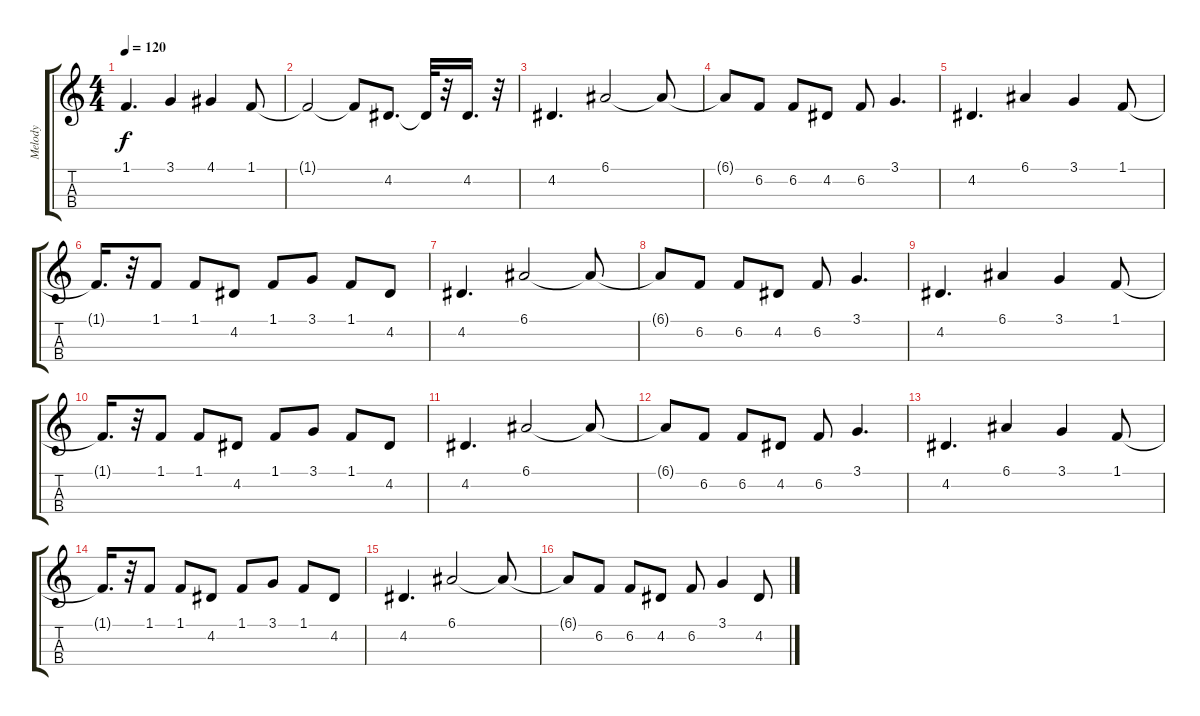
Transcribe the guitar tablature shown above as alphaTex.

\track ("Melody" "Melody") {instrument flute}
\staff {score tabs}
\tuning (E4 B3 G3 D3) {hide}
\ts (4 4)
\tempo 120
\clef g2
\ks c
1.1{t}.4{d dy f} 3.1.4 4.1.4 1.1.8 |
1.1{t}.2 1.1{t}.8 4.2.8{d} 4.2{t}.32 r.32 4.2.16{d} r.32 |
4.2.4{d} 6.1.2 6.1{t}.8 |
6.1{t}.8 6.2.8 6.2.8 4.2.8 6.2.8 3.1.4{d} |
4.2.4{d} 6.1.4 3.1.4 1.1.8 |
1.1{t}.16{d} r.32 1.1.8 1.1.8 4.2.8 1.1.8 3.1.8 1.1.8 4.2.8 |
4.2.4{d} 6.1.2 6.1{t}.8 |
6.1{t}.8 6.2.8 6.2.8 4.2.8 6.2.8 3.1.4{d} |
4.2.4{d} 6.1.4 3.1.4 1.1.8 |
1.1{t}.16{d} r.32 1.1.8 1.1.8 4.2.8 1.1.8 3.1.8 1.1.8 4.2.8 |
4.2.4{d} 6.1.2 6.1{t}.8 |
6.1{t}.8 6.2.8 6.2.8 4.2.8 6.2.8 3.1.4{d} |
4.2.4{d} 6.1.4 3.1.4 1.1.8 |
1.1{t}.16{d} r.32 1.1.8 1.1.8 4.2.8 1.1.8 3.1.8 1.1.8 4.2.8 |
4.2.4{d} 6.1.2 6.1{t}.8 |
6.1{t}.8 6.2.8 6.2.8 4.2.8 6.2.8 3.1.4 4.2.8
